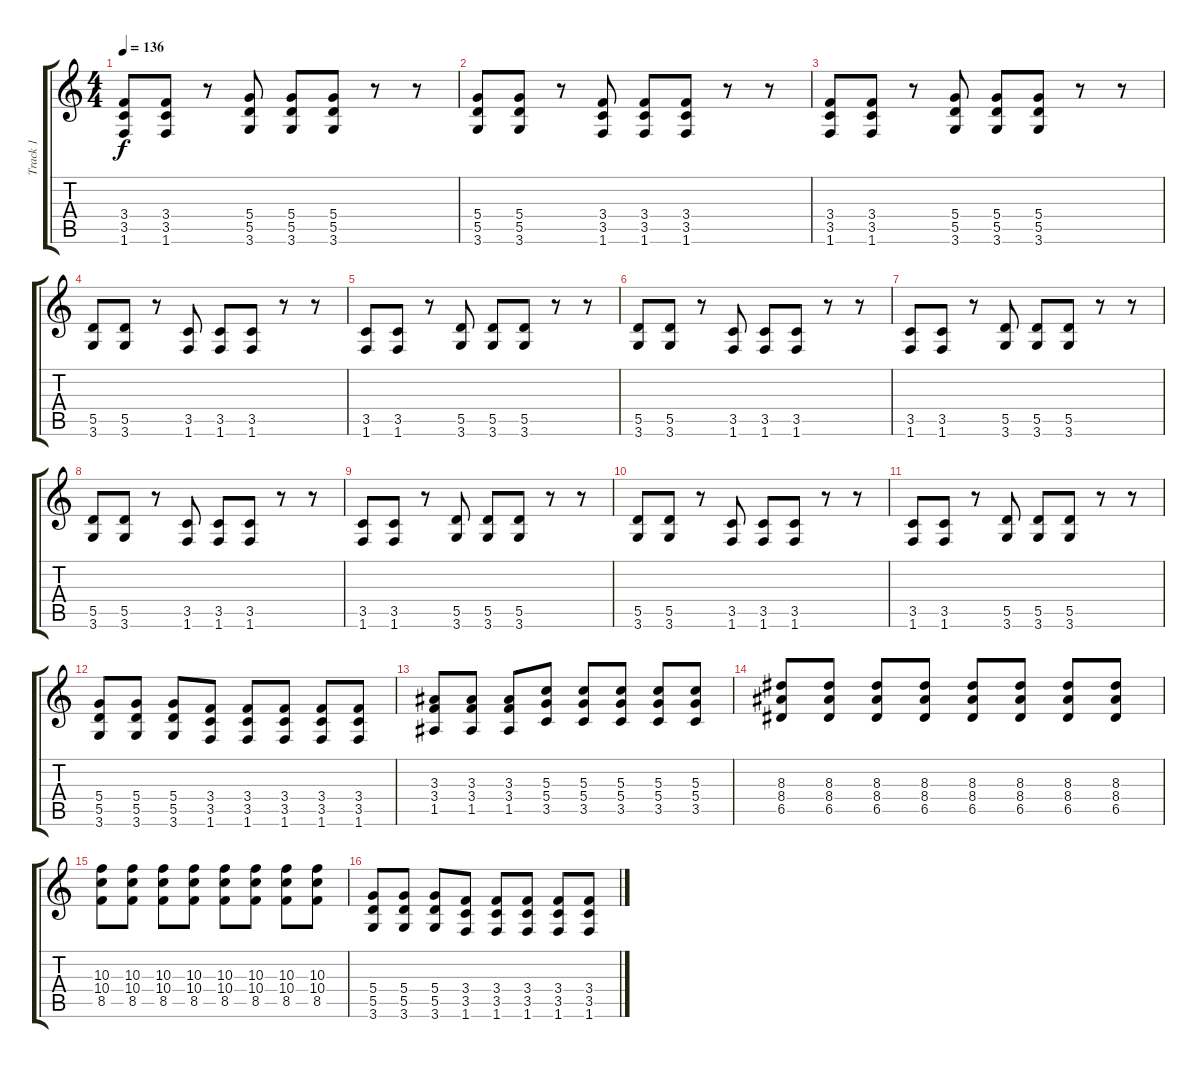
\track ("Track 1" "Track 1") {instrument overdrivenguitar}
\staff {score tabs}
\tuning (E4 B3 G3 D3 A2 E2) {hide}
\ts (4 4)
\tempo 136
\clef g2
\ks c
(3.4 3.5 1.6).8{dy f} (3.4 3.5 1.6).8 r.8 (5.4 5.5 3.6).8 (5.4 5.5 3.6).8 (5.4 5.5 3.6).8 r.8 r.8 |
(5.4 5.5 3.6).8 (5.4 5.5 3.6).8 r.8 (3.4 3.5 1.6).8 (3.4 3.5 1.6).8 (3.4 3.5 1.6).8 r.8 r.8 |
(3.4 3.5 1.6).8 (3.4 3.5 1.6).8 r.8 (5.4 5.5 3.6).8 (5.4 5.5 3.6).8 (5.4 5.5 3.6).8 r.8 r.8 |
(5.5 3.6).8 (5.5 3.6).8 r.8 (3.5 1.6).8 (3.5 1.6).8 (3.5 1.6).8 r.8 r.8 |
(3.5 1.6).8 (3.5 1.6).8 r.8 (5.5 3.6).8 (5.5 3.6).8 (5.5 3.6).8 r.8 r.8 |
(5.5 3.6).8 (5.5 3.6).8 r.8 (3.5 1.6).8 (3.5 1.6).8 (3.5 1.6).8 r.8 r.8 |
(3.5 1.6).8 (3.5 1.6).8 r.8 (5.5 3.6).8 (5.5 3.6).8 (5.5 3.6).8 r.8 r.8 |
(5.5 3.6).8 (5.5 3.6).8 r.8 (3.5 1.6).8 (3.5 1.6).8 (3.5 1.6).8 r.8 r.8 |
(3.5 1.6).8 (3.5 1.6).8 r.8 (5.5 3.6).8 (5.5 3.6).8 (5.5 3.6).8 r.8 r.8 |
(5.5 3.6).8 (5.5 3.6).8 r.8 (3.5 1.6).8 (3.5 1.6).8 (3.5 1.6).8 r.8 r.8 |
(3.5 1.6).8 (3.5 1.6).8 r.8 (5.5 3.6).8 (5.5 3.6).8 (5.5 3.6).8 r.8 r.8 |
(5.4 5.5 3.6).8 (5.4 5.5 3.6).8 (5.4 5.5 3.6).8 (3.4 3.5 1.6).8 (3.4 3.5 1.6).8 (3.4 3.5 1.6).8 (3.4 3.5 1.6).8 (3.4 3.5 1.6).8 |
(3.3 3.4 1.5).8 (3.3 3.4 1.5).8 (3.3 3.4 1.5).8 (5.3 5.4 3.5).8 (5.3 5.4 3.5).8 (5.3 5.4 3.5).8 (5.3 5.4 3.5).8 (5.3 5.4 3.5).8 |
(8.3 8.4 6.5).8 (8.3 8.4 6.5).8 (8.3 8.4 6.5).8 (8.3 8.4 6.5).8 (8.3 8.4 6.5).8 (8.3 8.4 6.5).8 (8.3 8.4 6.5).8 (8.3 8.4 6.5).8 |
(10.3 10.4 8.5).8 (10.3 10.4 8.5).8 (10.3 10.4 8.5).8 (10.3 10.4 8.5).8 (10.3 10.4 8.5).8 (10.3 10.4 8.5).8 (10.3 10.4 8.5).8 (10.3 10.4 8.5).8 |
(5.4 5.5 3.6).8 (5.4 5.5 3.6).8 (5.4 5.5 3.6).8 (3.4 3.5 1.6).8 (3.4 3.5 1.6).8 (3.4 3.5 1.6).8 (3.4 3.5 1.6).8 (3.4 3.5 1.6).8
